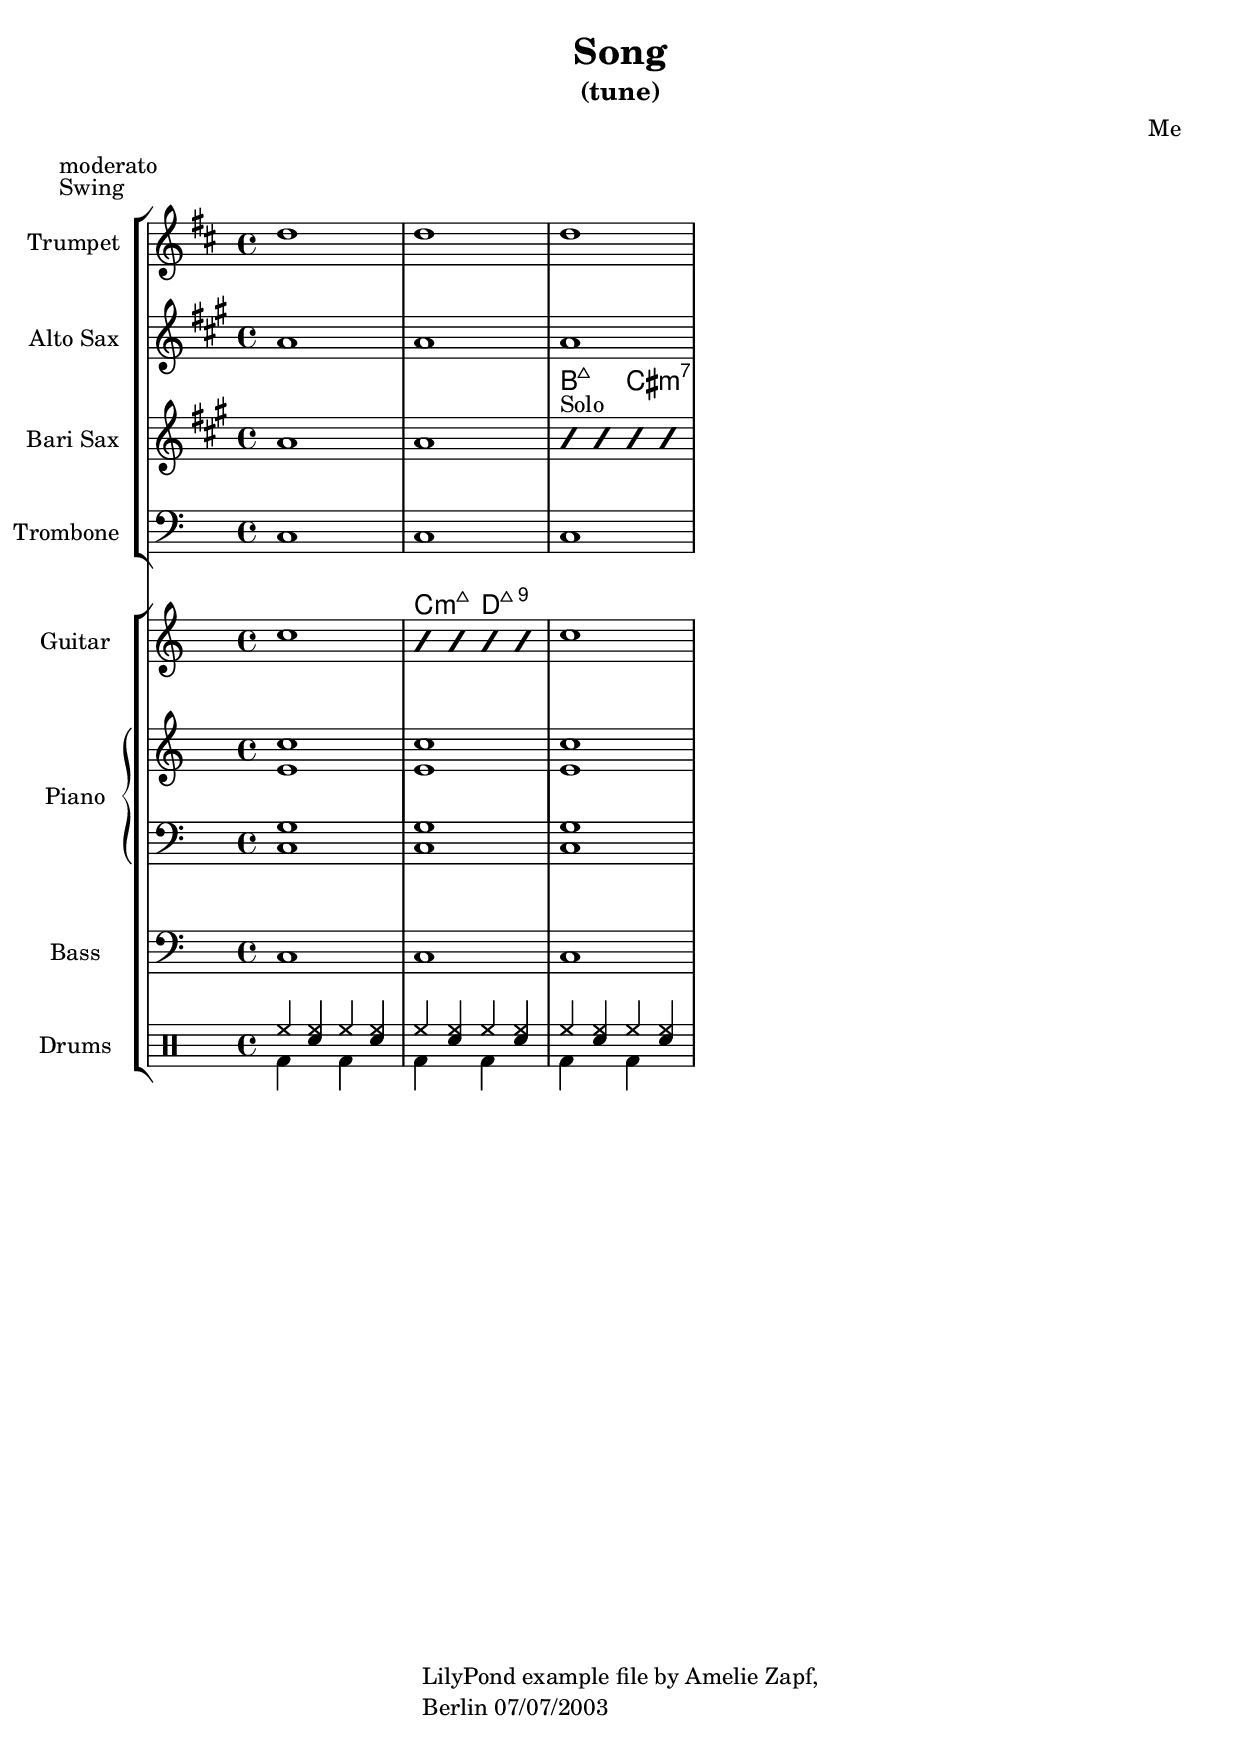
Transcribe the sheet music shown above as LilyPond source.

%% Do not edit this file; it is automatically
%% generated from LSR http://lsr.dsi.unimi.it
%% This file is in the public domain.
\version "2.13.16"

\header {
  lsrtags = "keyboards, percussion, fretted-strings, template"

%% Translation of GIT committish: 5a7301fc350ffc3ab5bd3a2084c91666c9e9a549
  texidoces = "
Ésta es una plantilla bastante avanzada, para un conjunto de
jazz. Observe que la notación de todos los instrumentos está en
@code{\\key c \\major} (Do mayor). Esto se refiere al tono de
concierto; la armadura se transporta automáticamente si la música está
dentro de una sección @code{\\transpose}.

"
  doctitlees = "Plantilla para combo de jazz"

%% Translation of GIT committish: 0a868be38a775ecb1ef935b079000cebbc64de40
  texidocde = "
Hier ist ein ziemlich kompliziertes Beispiel für ein Jazz-Ensemble. Achtung:
Alle Instrumente sind in @code{\key c \major} (C-Dur) notiert. Das bezieht sich
auf die klingende Musik: LilyPond transponiert die Tonart automatisch, wenn
sich die Noten innerhalb eines @code{\transpose}-Abschnitts befinden.

"

  doctitlede = "Vorlage für Jazz-Combo"
%% Translation of GIT committish: bdfe3dc8175a2d7e9ea0800b5b04cfb68fe58a7a
  texidocfr = "
Bien que compliqué de prime abord, voici un canevas tout à fait indiqué
pour les ensembles de jazz.  Vous noterez que tous les instruments sont
notés en ut (@code{\key c \major}), la tonalité de concert.  Les notes
seront automatiquement transposée dès lors qu'elles seront inscrites
dans une section @code{\\transpose}.

"
  doctitlefr = "Symboles de jazz"

  texidoc = "
This is quite an advanced template, for a jazz ensemble. Note that all
instruments are notated in @code{\\key c \\major}. This refers to the
key in concert pitch; the key will be automatically transposed if the
music is within a @code{\\transpose} section.

"
  doctitle = "Jazz combo template"
} % begin verbatim

\header {
  title = "Song"
  subtitle = "(tune)"
  composer = "Me"
  meter = "moderato"
  piece = "Swing"
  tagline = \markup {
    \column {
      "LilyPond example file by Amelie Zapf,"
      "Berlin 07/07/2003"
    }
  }
}

%#(set-global-staff-size 16)
\include "english.ly"

%%%%%%%%%%%% Some macros %%%%%%%%%%%%%%%%%%%

sl = {
  \override NoteHead #'style = #'slash
  \override Stem #'transparent = ##t
}
nsl = {
  \revert NoteHead #'style
  \revert Stem #'transparent
}
crOn = \override NoteHead #'style = #'cross
crOff = \revert NoteHead #'style

%% insert chord name style stuff here.

jazzChords = { }

%%%%%%%%%%%% Keys'n'thangs %%%%%%%%%%%%%%%%%

global = { \time 4/4 }

Key = { \key c \major }

% ############ Horns ############

% ------ Trumpet ------
trpt = \transpose c d \relative c'' {
  \Key
  c1 | c | c |
}
trpHarmony = \transpose c' d {
  \jazzChords
}
trumpet = {
  \global
  \set Staff.instrumentName = #"Trumpet"
  \clef treble
  <<
    \trpt
  >>
}

% ------ Alto Saxophone ------
alto = \transpose c a \relative c' {
  \Key
  c1 | c | c |
}
altoHarmony = \transpose c' a {
  \jazzChords
}
altoSax = {
  \global
  \set Staff.instrumentName = #"Alto Sax"
  \clef treble
  <<
    \alto
  >>
}

% ------ Baritone Saxophone ------
bari = \transpose c a' \relative c {
  \Key
  c1
  c1
  \sl
  d4^"Solo" d d d
  \nsl
}
bariHarmony = \transpose c' a \chordmode {
  \jazzChords s1 s d2:maj e:m7
}
bariSax = {
  \global
  \set Staff.instrumentName = #"Bari Sax"
  \clef treble
  <<
    \bari
  >>
}

% ------ Trombone ------
tbone = \relative c {
  \Key
  c1 | c | c
}
tboneHarmony = \chordmode {
  \jazzChords
}
trombone = {
  \global
  \set Staff.instrumentName = #"Trombone"
  \clef bass
  <<
    \tbone
  >>
}

% ############ Rhythm Section #############

% ------ Guitar ------
gtr = \relative c'' {
  \Key
  c1
  \sl
  b4 b b b
  \nsl
  c1
}
gtrHarmony = \chordmode {
  \jazzChords
  s1 c2:min7+ d2:maj9
}
guitar = {
  \global
  \set Staff.instrumentName = #"Guitar"
  \clef treble
  <<
    \gtr
  >>
}

%% ------ Piano ------
rhUpper = \relative c'' {
  \voiceOne
  \Key
  c1 | c | c
}
rhLower = \relative c' {
  \voiceTwo
  \Key
  e1 | e | e
}

lhUpper = \relative c' {
  \voiceOne
  \Key
  g1 | g | g
}
lhLower = \relative c {
  \voiceTwo
  \Key
  c1 | c | c
}

PianoRH = {
  \clef treble
  \global
  \set Staff.midiInstrument = #"acoustic grand"
  <<
    \new Voice = "one" \rhUpper
    \new Voice = "two" \rhLower
  >>
}
PianoLH = {
  \clef bass
  \global
  \set Staff.midiInstrument = #"acoustic grand"
  <<
    \new Voice = "one" \lhUpper
    \new Voice = "two" \lhLower
  >>
}

piano = {
  <<
    \set PianoStaff.instrumentName = #"Piano"
    \new Staff = "upper" \PianoRH
    \new Staff = "lower" \PianoLH
  >>
}

% ------ Bass Guitar ------
Bass = \relative c {
  \Key
  c1 | c | c
}
bass = {
  \global
  \set Staff.instrumentName = #"Bass"
  \clef bass
  <<
    \Bass
  >>
}

% ------ Drums ------
up = \drummode {
  \voiceOne
  hh4 <hh sn> hh <hh sn>
  hh4 <hh sn> hh <hh sn>
  hh4 <hh sn> hh <hh sn>
}
down = \drummode {
  \voiceTwo
  bd4 s bd s
  bd4 s bd s
  bd4 s bd s
}

drumContents = {
  \global
  <<
    \set DrumStaff.instrumentName = #"Drums"
    \new DrumVoice \up
    \new DrumVoice \down
  >>
}

%%%%%%%%% It All Goes Together Here %%%%%%%%%%%%%%%%%%%%%%

\score {
  <<
    \new StaffGroup = "horns" <<
      \new Staff = "trumpet" \trumpet
      \new Staff = "altosax" \altoSax
      \new ChordNames = "barichords" \bariHarmony
      \new Staff = "barisax" \bariSax
      \new Staff = "trombone" \trombone
    >>

    \new StaffGroup = "rhythm" <<
      \new ChordNames = "chords" \gtrHarmony
      \new Staff = "guitar" \guitar
      \new PianoStaff = "piano" \piano
      \new Staff = "bass" \bass
      \new DrumStaff \drumContents
    >>
  >>
  \layout {
    \context { \RemoveEmptyStaffContext }
    \context {
      \Score
      \override BarNumber #'padding = #3
      \override RehearsalMark #'padding = #2
      skipBars = ##t
    }
  }
  \midi { }
}

